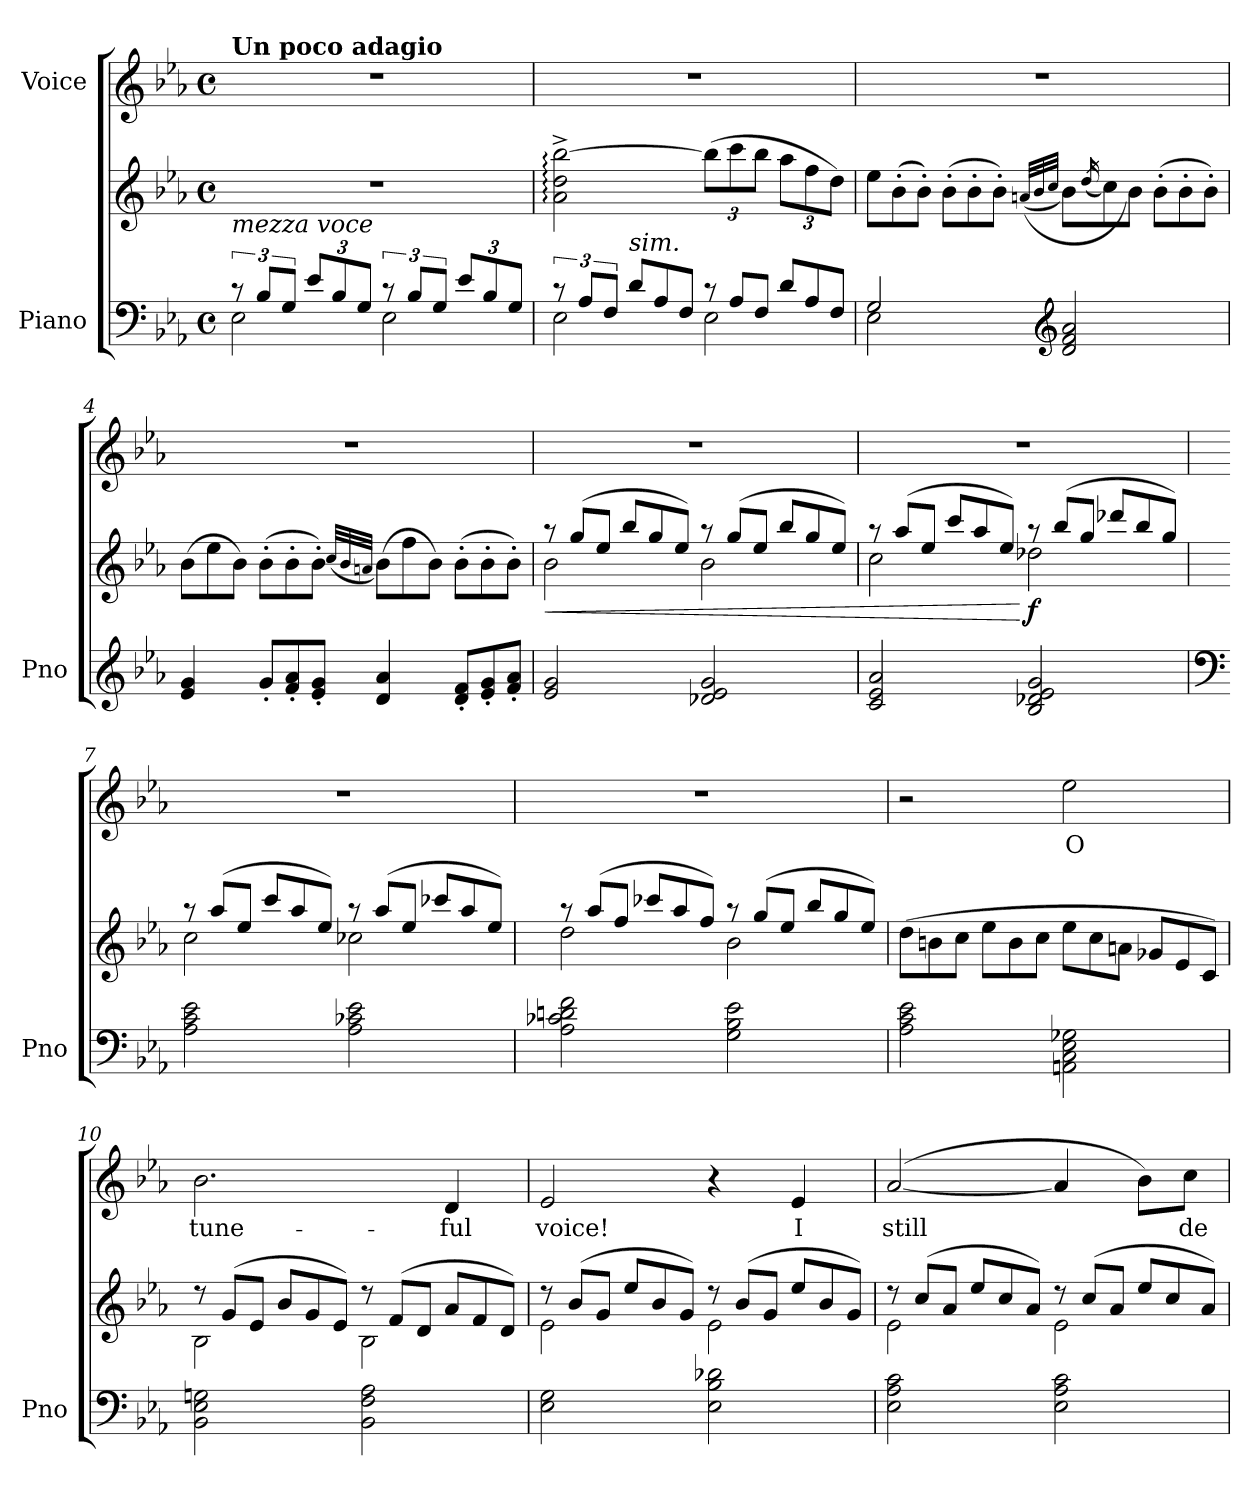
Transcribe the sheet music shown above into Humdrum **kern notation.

**kern	**kern	**dynam	**kern	**text
*part2	*part2	*part2	*part1	*part1
*staff3	*staff2	*staff2/3	*staff1	*staff1
*I"Piano	*	*	*I"Voice	*
*I'Pno	*	*	*	*
*clefF4	*clefG2	*	*clefG2	*
*k[b-e-a-]	*k[b-e-a-]	*	*k[b-e-a-]	*
*M4/4	*M4/4	*	*M4/4	*
*met(c)	*met(c)	*	*met(c)	*
=1	=1	=1	=1	=1
*^	*	*	*	*
!	!	!	!	!LO:TX:a:B:t=Un poco adagio	!
!LO:TX:i:t=mezza voce	!	!	!	!	!
12r	2E-\	1r	.	1r	.
12B-/L	.	.	.	.	.
12G/J	.	.	.	.	.
*Xbrackettup	*	*	*	*	*
12e-/L	.	.	.	.	.
12B-/	.	.	.	.	.
12G/J	.	.	.	.	.
*brackettup	*	*	*	*	*
12r	2E-\	.	.	.	.
12B-/L	.	.	.	.	.
12G/J	.	.	.	.	.
*Xbrackettup	*	*	*	*	*
12e-/L	.	.	.	.	.
12B-/	.	.	.	.	.
12G/J	.	.	.	.	.
=2	=2	=2	=2	=2	=2
*brackettup	*	*	*	*	*
12r	2E-\	2a-\:^ 2dd\:^ [2bb-\:^	.	1r	.
12A-/L	.	.	.	.	.
12F/J	.	.	.	.	.
*Xtuplet	*	*	*	*	*
!LO:TX:i:t=sim.	!	!	!	!	!
12d/L	.	.	.	.	.
12A-/	.	.	.	.	.
12F/J	.	.	.	.	.
12r	2E-\	(12bb-\L]	.	.	.
12A-/L	.	12ccc\	.	.	.
12F/J	.	12bb-\J	.	.	.
12d/L	.	12aa-\L	.	.	.
12A-/	.	12ff\	.	.	.
12F/J	.	12dd\J)	.	.	.
=3	=3	=3	=3	=3	=3
*	*	*Xtuplet	*	*	*
2G/	2E-\	12ee-\L	.	1r	.
.	.	(12b-'\	.	.	.
.	.	12b-'\J)	.	.	.
.	.	(12b-'\L	.	.	.
.	.	12b-'\	.	.	.
.	.	12b-'\J)	.	.	.
*clefG2	*	*	*	*	*
.	.	((>32qan/LLL	.	.	.
.	.	32qb-/	.	.	.
.	.	32qcc/JJJ	.	.	.
2d/ 2f/ 2a-/	2ryy	12b-\L)	.	.	.
.	.	(16qdd/	.	.	.
.	.	12cc\)	.	.	.
.	.	12b-\J)	.	.	.
.	.	(12b-'\L	.	.	.
.	.	12b-'\	.	.	.
.	.	12b-'\J)	.	.	.
*v	*v	*	*	*	*
=4	=4	=4	=4	=4
4e-/ 4g/	(12b-\L	.	1r	.
.	12ee-\	.	.	.
.	12b-\J)	.	.	.
12g'/L	(12b-'\L	.	.	.
12f/' 12a-/'	12b-'\	.	.	.
12e-/' 12g/'J	12b-'\J)	.	.	.
.	(32qcc/LLL	.	.	.
.	32qb-/	.	.	.
.	32qan/JJJ	.	.	.
4d/ 4a-/	(12b-\L)	.	.	.
.	12ff\	.	.	.
.	12b-\J)	.	.	.
12d/' 12f/'L	(12b-'\L	.	.	.
12e-/' 12g/'	12b-'\	.	.	.
12f/' 12a-/'J	12b-'\J)	.	.	.
=5	=5	=5	=5	=5
!	!	!LO:HP:b	!	!
*	*^	*	*	*
2e-/ 2g/	12r	2b-\	<	1r	.
.	(12gg/L	.	.	.	.
.	12ee-/J	.	.	.	.
.	12bb-/L	.	.	.	.
.	12gg/	.	.	.	.
.	12ee-/J)	.	.	.	.
2d-X/ 2e-/ 2g/	12r	2b-\	.	.	.
.	(12gg/L	.	.	.	.
.	12ee-/J	.	.	.	.
.	12bb-/L	.	.	.	.
.	12gg/	.	.	.	.
.	12ee-/J)	.	.	.	.
=6	=6	=6	=6	=6	=6
2c/ 2e-/ 2a-/	12r	2cc\	.	1r	.
.	(12aa-/L	.	.	.	.
.	12ee-/J	.	.	.	.
.	12ccc/L	.	.	.	.
.	12aa-/	.	.	.	.
.	12ee-/J)	.	.	.	.
!	!	!	!LO:DY:n=1:b	!	!
2B-/ 2d-X/ 2e-/ 2g/	12r	2dd-X\	[ f	.	.
.	(12bb-/L	.	.	.	.
.	12gg/J	.	.	.	.
.	12ddd-X/L	.	.	.	.
.	12bb-/	.	.	.	.
.	12gg/J)	.	.	.	.
=7	=7	=7	=7	=7	=7
*clefF4	*	*	*	*	*
2A-\ 2c\ 2e-\	12r	2cc\	.	1r	.
.	(12aa-/L	.	.	.	.
.	12ee-/J	.	.	.	.
.	12ccc/L	.	.	.	.
.	12aa-/	.	.	.	.
.	12ee-/J)	.	.	.	.
2A-\ 2c-X\ 2e-\	12r	2cc-X\	.	.	.
.	(12aa-/L	.	.	.	.
.	12ee-/J	.	.	.	.
.	12ccc-X/L	.	.	.	.
.	12aa-/	.	.	.	.
.	12ee-/J)	.	.	.	.
=8	=8	=8	=8	=8	=8
2A-\ 2c-X\ 2dn\ 2f\	12r	2dd\	.	1r	.
.	(12aa-/L	.	.	.	.
.	12ff/J	.	.	.	.
.	12ccc-X/L	.	.	.	.
.	12aa-/	.	.	.	.
.	12ff/J)	.	.	.	.
2G\ 2B-\ 2e-\	12r	2b-\	.	.	.
.	(12gg/L	.	.	.	.
.	12ee-/J	.	.	.	.
.	12bb-/L	.	.	.	.
.	12gg/	.	.	.	.
.	12ee-/J)	.	.	.	.
*	*v	*v	*	*	*
=9	=9	=9	=9	=9
2A-\ 2c\ 2e-\	(12dd\L	.	2r	.
.	12bn\	.	.	.
.	12cc\J	.	.	.
.	12ee-\L	.	.	.
.	12b\	.	.	.
.	12cc\J	.	.	.
2AAn\ 2C\ 2E-\ 2G-X\	12ee-\L	.	2ee-\	O
.	12cc\	.	.	.
.	12an\J	.	.	.
.	12g-X/L	.	.	.
.	12e-/	.	.	.
.	12c/J)	.	.	.
=10	=10	=10	=10	=10
*	*^	*	*	*
2BB-\ 2E-\ 2Gn\	12r	2B-\	.	2.b-\	tune-
.	(12g/L	.	.	.	.
.	12e-/J	.	.	.	.
.	12b-/L	.	.	.	.
.	12g/	.	.	.	.
.	12e-/J)	.	.	.	.
2BB-\ 2F\ 2A-\	12r	2B-\	.	.	.
.	(12f/L	.	.	.	.
.	12d/J	.	.	.	.
.	12a-/L	.	.	4d/	-ful
.	12f/	.	.	.	.
.	12d/J)	.	.	.	.
=11	=11	=11	=11	=11	=11
2E-\ 2G\	12r	2e-\	.	2e-/	voice!
.	(12b-/L	.	.	.	.
.	12g/J	.	.	.	.
.	12ee-/L	.	.	.	.
.	12b-/	.	.	.	.
.	12g/J)	.	.	.	.
2E-\ 2B-\ 2d-X\	12r	2e-\	.	4r	.
.	(12b-/L	.	.	.	.
.	12g/J	.	.	.	.
.	12ee-/L	.	.	4e-/	I
.	12b-/	.	.	.	.
.	12g/J)	.	.	.	.
=12	=12	=12	=12	=12	=12
2E-\ 2A-\ 2c\	12r	2e-\	.	([2a-/	still
.	(12cc/L	.	.	.	.
.	12a-/J	.	.	.	.
.	12ee-/L	.	.	.	.
.	12cc/	.	.	.	.
.	12a-/J)	.	.	.	.
2E-\ 2A-\ 2c\	12r	2e-\	.	4a-/]	.
.	(12cc/L	.	.	.	.
.	12a-/J	.	.	.	.
.	12ee-/L	.	.	8b-\L)	.
.	12cc/	.	.	.	.
.	.	.	.	8cc\J	de-
.	12a-/J)	.	.	.	.
*	*v	*v	*	*	*
=	=	=	=	=
*-	*-	*-	*-	*-
